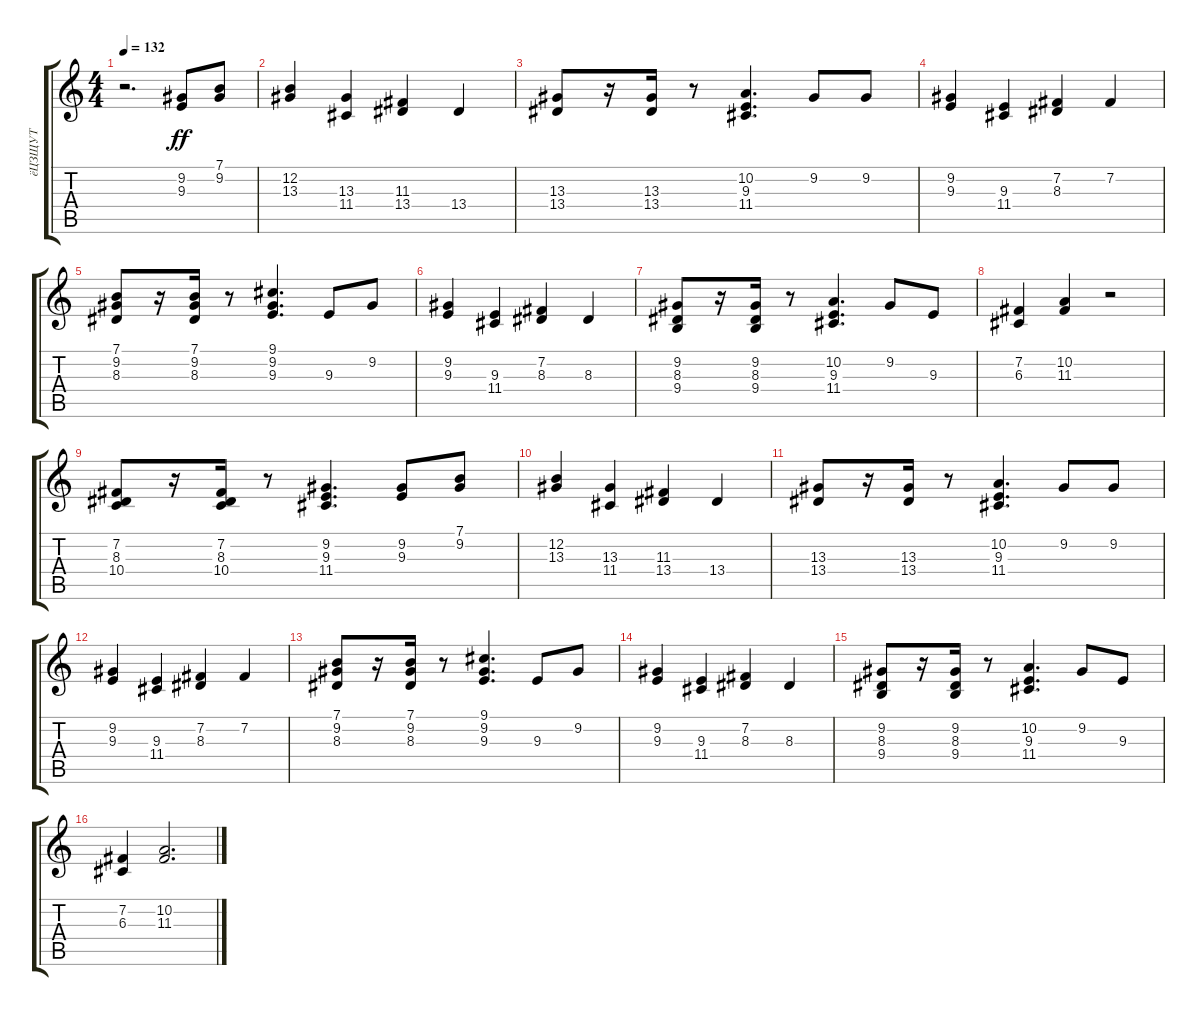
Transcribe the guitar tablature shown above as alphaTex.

\track ("ёЦЗЩУТ" "ёЦЗЩУТ") {instrument acousticgrandpiano}
\staff {score tabs}
\tuning (E4 B3 G3 D3 A2 E2) {hide}
\ts (4 4)
\tempo 132
\clef g2
\ks c
r.2{d dy ff} (9.2 9.3).8 (7.1 9.2).8 |
(12.2 13.3).4 (13.3 11.4).4 (11.3 13.4).4 13.4.4 |
(13.3 13.4).8 r.16 (13.3 13.4).16 r.8 (10.2 9.3 11.4).4{d} 9.2.8 9.2.8 |
(9.2 9.3).4 (9.3 11.4).4 (7.2 8.3).4 7.2.4 |
(7.1 9.2 8.3).8 r.16 (7.1 9.2 8.3).16 r.8 (9.1 9.2 9.3).4{d} 9.3.8 9.2.8 |
(9.2 9.3).4 (9.3 11.4).4 (7.2 8.3).4 8.3.4 |
(9.2 8.3 9.4).8 r.16 (9.2 8.3 9.4).16 r.8 (10.2 9.3 11.4).4{d} 9.2.8 9.3.8 |
(7.2 6.3).4 (10.2 11.3).4 r.2 |
(7.2 8.3 10.4).8 r.16 (7.2 8.3 10.4).16 r.8 (9.2 9.3 11.4).4{d} (9.2 9.3).8 (7.1 9.2).8 |
(12.2 13.3).4 (13.3 11.4).4 (11.3 13.4).4 13.4.4 |
(13.3 13.4).8 r.16 (13.3 13.4).16 r.8 (10.2 9.3 11.4).4{d} 9.2.8 9.2.8 |
(9.2 9.3).4 (9.3 11.4).4 (7.2 8.3).4 7.2.4 |
(7.1 9.2 8.3).8 r.16 (7.1 9.2 8.3).16 r.8 (9.1 9.2 9.3).4{d} 9.3.8 9.2.8 |
(9.2 9.3).4 (9.3 11.4).4 (7.2 8.3).4 8.3.4 |
(9.2 8.3 9.4).8 r.16 (9.2 8.3 9.4).16 r.8 (10.2 9.3 11.4).4{d} 9.2.8 9.3.8 |
(7.2 6.3).4 (10.2 11.3).2{d}
